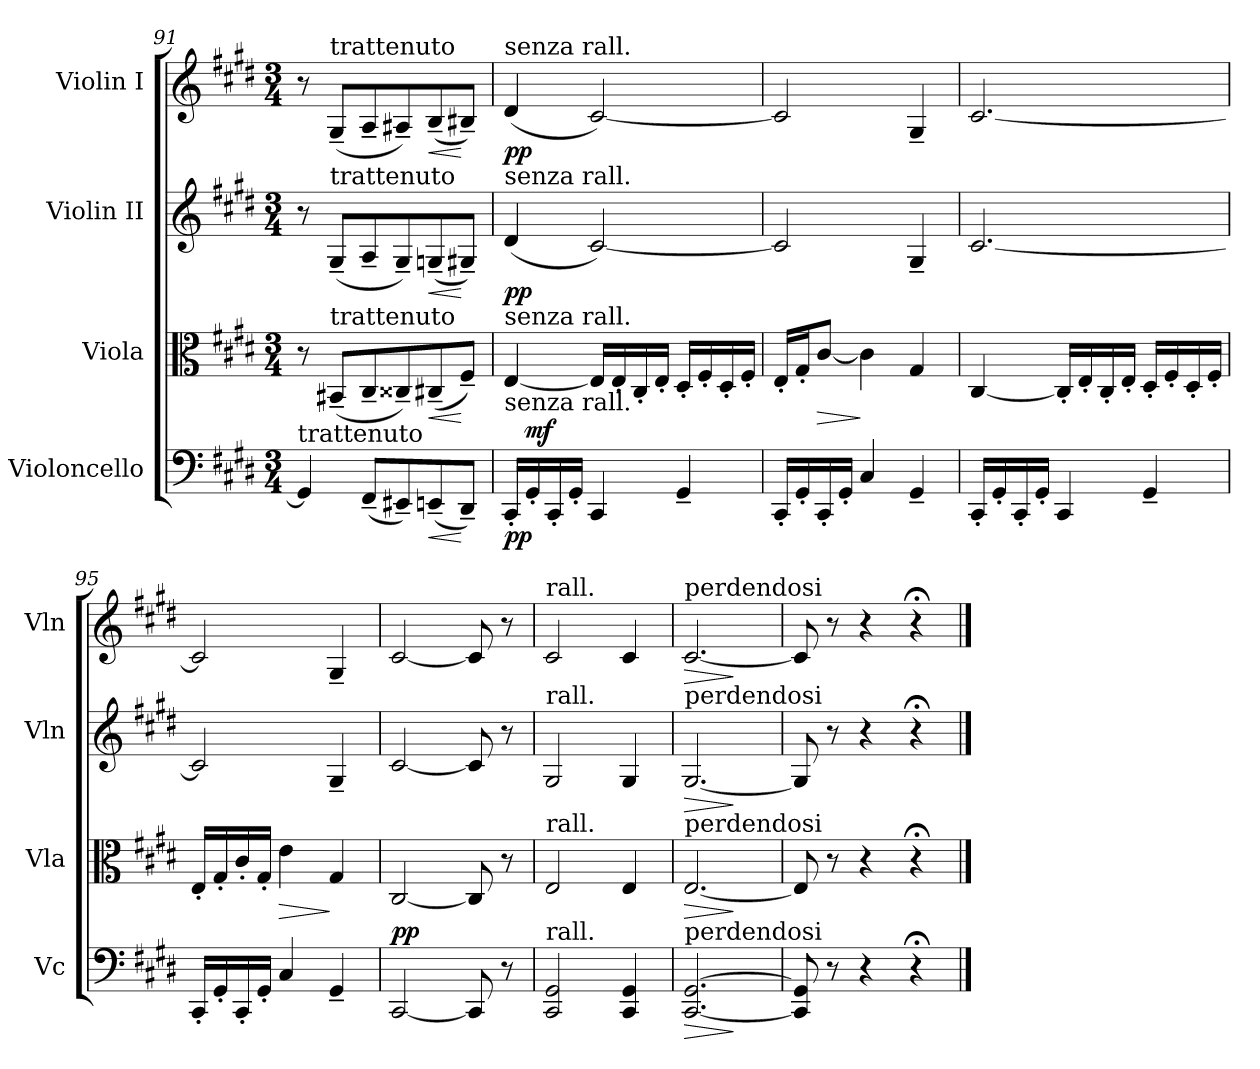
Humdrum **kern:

**kern	**dynam	**kern	**dynam	**kern	**dynam	**kern	**dynam
*part4	*part4	*part3	*part3	*part2	*part2	*part1	*part1
*staff4	*staff4	*staff3	*staff3	*staff2	*staff2	*staff1	*staff1
*I"Violoncello	*	*I"Viola	*	*I"Violin II	*	*I"Violin I	*
*I'Vc	*	*I'Vla	*	*I'Vln	*	*I'Vln	*
*clefF4	*	*clefC3	*	*clefG2	*	*clefG2	*
*k[f#c#g#d#]	*	*k[f#c#g#d#]	*	*k[f#c#g#d#]	*	*k[f#c#g#d#]	*
*M3/4	*	*M3/4	*	*M3/4	*	*M3/4	*
=91	=91	=91	=91	=91	=91	=91	=91
!LO:TX:a:t=trattenuto	!	!	!	!	!	!	!
4GG#/]	.	8r	.	8r	.	8r	.
!	!	!	!	!	!	!LO:TX:a:t=trattenuto	!
!	!	!	!	!LO:TX:a:t=trattenuto	!	!	!
!	!	!LO:TX:a:t=trattenuto	!	!	!	!	!
.	.	(8BB#X~/L	.	(8G#~/L	.	(8G#~/L	.
(8FF#~/L	.	8C#~/	.	8A~/	.	8A~/	.
8EE#X~/)	.	8C##X~/)	.	8G#~/)	.	8A#X~/)	.
!	!LO:HP:b	!	!LO:HP:b	!	!LO:HP:b	!	!LO:HP:b
(8EEn~/	<	(8C#X~/	<	(8Gn~/	<	(8B~/	<
8DD#~/J)	[	8F#~/J)	[	8G#X~/J)	[	8B#X~/J)	[
=92	=92	=92	=92	=92	=92	=92	=92
!	!	!	!	!	!	!LO:TX:a:t=senza rall.	!
!	!	!	!	!LO:TX:a:t=senza rall.	!	!	!
!	!	!LO:TX:a:t=senza rall.	!	!	!	!	!
!LO:TX:a:t=senza rall.	!	!	!	!	!	!	!
!	!LO:DY:b	!	!	!	!LO:DY:b	!	!LO:DY:b
16CC#'/LL	pp	[4E/	.	(4d#/	pp	(4d#/	pp
!	!LO:DY:a	!	!	!	!	!	!
16GG#'/	mf	.	.	.	.	.	.
16CC#'/	.	.	.	.	.	.	.
16GG#'/JJ	.	.	.	.	.	.	.
4CC#/	.	16E/LL]	.	[2c#/)	.	[2c#/)	.
.	.	16E'/	.	.	.	.	.
.	.	16C#'/	.	.	.	.	.
.	.	16E'/JJ	.	.	.	.	.
4GG#~/	.	16D#'/LL	.	.	.	.	.
.	.	16F#'/	.	.	.	.	.
.	.	16D#'/	.	.	.	.	.
.	.	16F#'/JJ	.	.	.	.	.
=93	=93	=93	=93	=93	=93	=93	=93
16CC#'/LL	.	16E'/LL	.	2c#/]	.	2c#/]	.
16GG#'/	.	16G#'/J	.	.	.	.	.
!	!	!	!LO:HP:b	!	!	!	!
16CC#'/	.	[8c#/J	>	.	.	.	.
16GG#'/JJ	.	.	.	.	.	.	.
4C#/	.	4c#\]	]	.	.	.	.
4GG#~/	.	4G#/	.	4G#~/	.	4G#~/	.
!!LO:LB:g=z
=94	=94	=94	=94	=94	=94	=94	=94
16CC#'/LL	.	[4C#/	.	[2.c#/	.	[2.c#/	.
16GG#'/	.	.	.	.	.	.	.
16CC#'/	.	.	.	.	.	.	.
16GG#'/JJ	.	.	.	.	.	.	.
4CC#/	.	16C#'/LL]	.	.	.	.	.
.	.	16E'/	.	.	.	.	.
.	.	16C#'/	.	.	.	.	.
.	.	16E'/JJ	.	.	.	.	.
4GG#~/	.	16D#'/LL	.	.	.	.	.
.	.	16F#'/	.	.	.	.	.
.	.	16D#'/	.	.	.	.	.
.	.	16F#'/JJ	.	.	.	.	.
=95	=95	=95	=95	=95	=95	=95	=95
16CC#'/LL	.	16E'/LL	.	2c#/]	.	2c#/]	.
16GG#'/	.	16G#'/	.	.	.	.	.
16CC#'/	.	16c#'/	.	.	.	.	.
16GG#'/JJ	.	16G#'/JJ	.	.	.	.	.
!	!	!	!LO:HP:b	!	!	!	!
4C#/	.	4e\	>	.	.	.	.
4GG#~/	.	4G#/	]	4G#~/	.	4G#~/	.
=96	=96	=96	=96	=96	=96	=96	=96
!	!LO:DY:a	!	!	!	!	!	!
[2CC#/	pp	[2C#/	.	[2c#/	.	[2c#/	.
8CC#/]	.	8C#/]	.	8c#/]	.	8c#/]	.
8r	.	8r	.	8r	.	8r	.
=97	=97	=97	=97	=97	=97	=97	=97
!	!	!	!	!	!	!LO:TX:a:t=rall.	!
!	!	!	!	!LO:TX:a:t=rall.	!	!	!
!	!	!LO:TX:a:t=rall.	!	!	!	!	!
!LO:TX:a:t=rall.	!	!	!	!	!	!	!
2CC#/ 2GG#/	.	2E/	.	2G#/	.	2c#/	.
4CC#/ 4GG#/	.	4E/	.	4G#/	.	4c#/	.
=98	=98	=98	=98	=98	=98	=98	=98
!	!	!	!	!	!	!LO:TX:a:t=perdendosi	!
!	!	!	!	!LO:TX:a:t=perdendosi	!	!	!
!	!	!LO:TX:a:t=perdendosi	!	!	!	!	!
!LO:TX:a:t=perdendosi	!	!	!	!	!	!	!
!	!LO:HP:b	!	!LO:HP:b	!	!LO:HP:b	!	!LO:HP:b
[2.CC#/ [2.GG#/	>	[2.E/	>	[2.G#/	>	[2.c#/	>
.	]	.	]	.	]	.	]
=99	=99	=99	=99	=99	=99	=99	=99
8CC#/] 8GG#/]	.	8E/]	.	8G#/]	.	8c#/]	.
8r	.	8r	.	8r	.	8r	.
4r	.	4r	.	4r	.	4r	.
4r;<	.	4r;<	.	4r;<	.	4r;<	.
==	==	==	==	==	==	==	==
*-	*-	*-	*-	*-	*-	*-	*-
